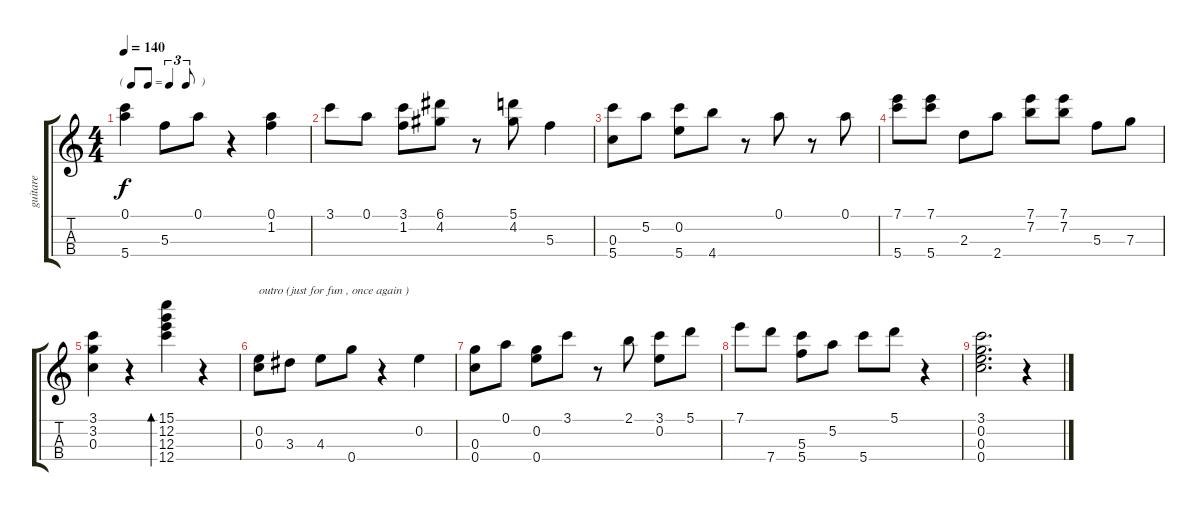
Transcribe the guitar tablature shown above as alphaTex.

\track ("guitare" "guitare") {instrument acousticguitarnylon}
\staff {score tabs}
\tuning (A4 E4 C4 G4) {hide}
\ts (4 4)
\tf triplet8th
\tempo 140
\clef g2
\ks c
(0.1 5.4).4{dy f} 5.3.8 0.1.8 r.4 (0.1 1.2).4 |
3.1.8 0.1.8 (3.1 1.2).8 (6.1 4.2).8 r.8 (5.1 4.2).8 5.3.4 |
(0.3 5.4).8 5.2.8 (0.2 5.4).8 4.4.8 r.8 0.1.8 r.8 0.1.8 |
(7.1 5.4).8 (7.1 5.4).8 2.3.8 2.4.8 (7.1 7.2).8 (7.1 7.2).8 5.3.8 7.3.8 |
(3.1 3.2 0.3).4 r.4 (15.1 12.2 12.3 12.4).4{bd 120} r.4 |
(0.2 0.3).8{txt "outro (just for fun , once again )" instrument englishhorn} 3.3.8 4.3.8 0.4.8 r.4 0.2.4 |
(0.3 0.4).8 0.1.8 (0.2 0.4).8 3.1.8 r.8 2.1.8 (3.1 0.2).8 5.1.8 |
7.1.8 7.4.8 (5.3 5.4).8 5.2.8 5.4.8 5.1.8 r.4 |
(3.1 0.2 0.3 0.4).2{d} r.4
